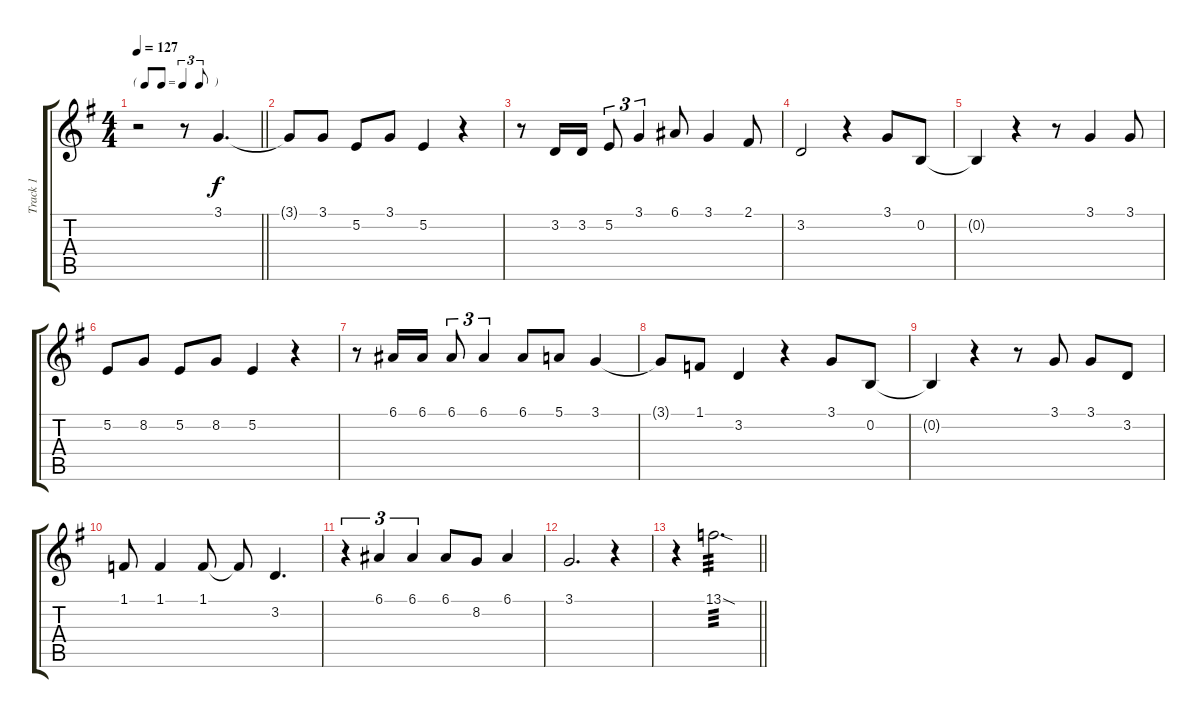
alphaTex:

\track ("Track 1" "Track 1") {instrument tenorsax}
\staff {score tabs}
\tuning (E4 B3 G3 D3 A2 E2) {hide}
\ts (4 4)
\tf triplet8th
\tempo 127
\clef g2
\barLineRight lightlight
\ks g
r.2{dy f} r.8 3.1.4{d} |
3.1{t}.8 3.1.8 5.2.8 3.1.8 5.2.4 r.4 |
r.8 3.2.16 3.2.16 5.2.8{tu (3 2)} 3.1.4{tu (3 2)} 6.1.8 3.1.4 2.1.8 |
3.2.2 r.4 3.1.8 0.2.8 |
0.2{t}.4 r.4 r.8 3.1.4 3.1.8 |
5.2.8 8.2.8 5.2.8 8.2.8 5.2.4 r.4 |
r.8 6.1.16 6.1.16 6.1.8{tu (3 2)} 6.1.4{tu (3 2)} 6.1.8 5.1.8 3.1.4 |
3.1{t}.8 1.1.8 3.2.4 r.4 3.1.8 0.2.8 |
0.2{t}.4 r.4 r.8 3.1.8 3.1.8 3.2.8 |
1.1.8 1.1.4 1.1.8 1.1{t}.8 3.2.4{d} |
r.4{tu (3 2)} 6.1.4{tu (3 2)} 6.1.4{tu (3 2)} 6.1.8 8.2.8 6.1.4 |
3.1.2{d} r.4 |
\barLineRight lightlight
r.4 13.1{sod}.2{d tp 3}
